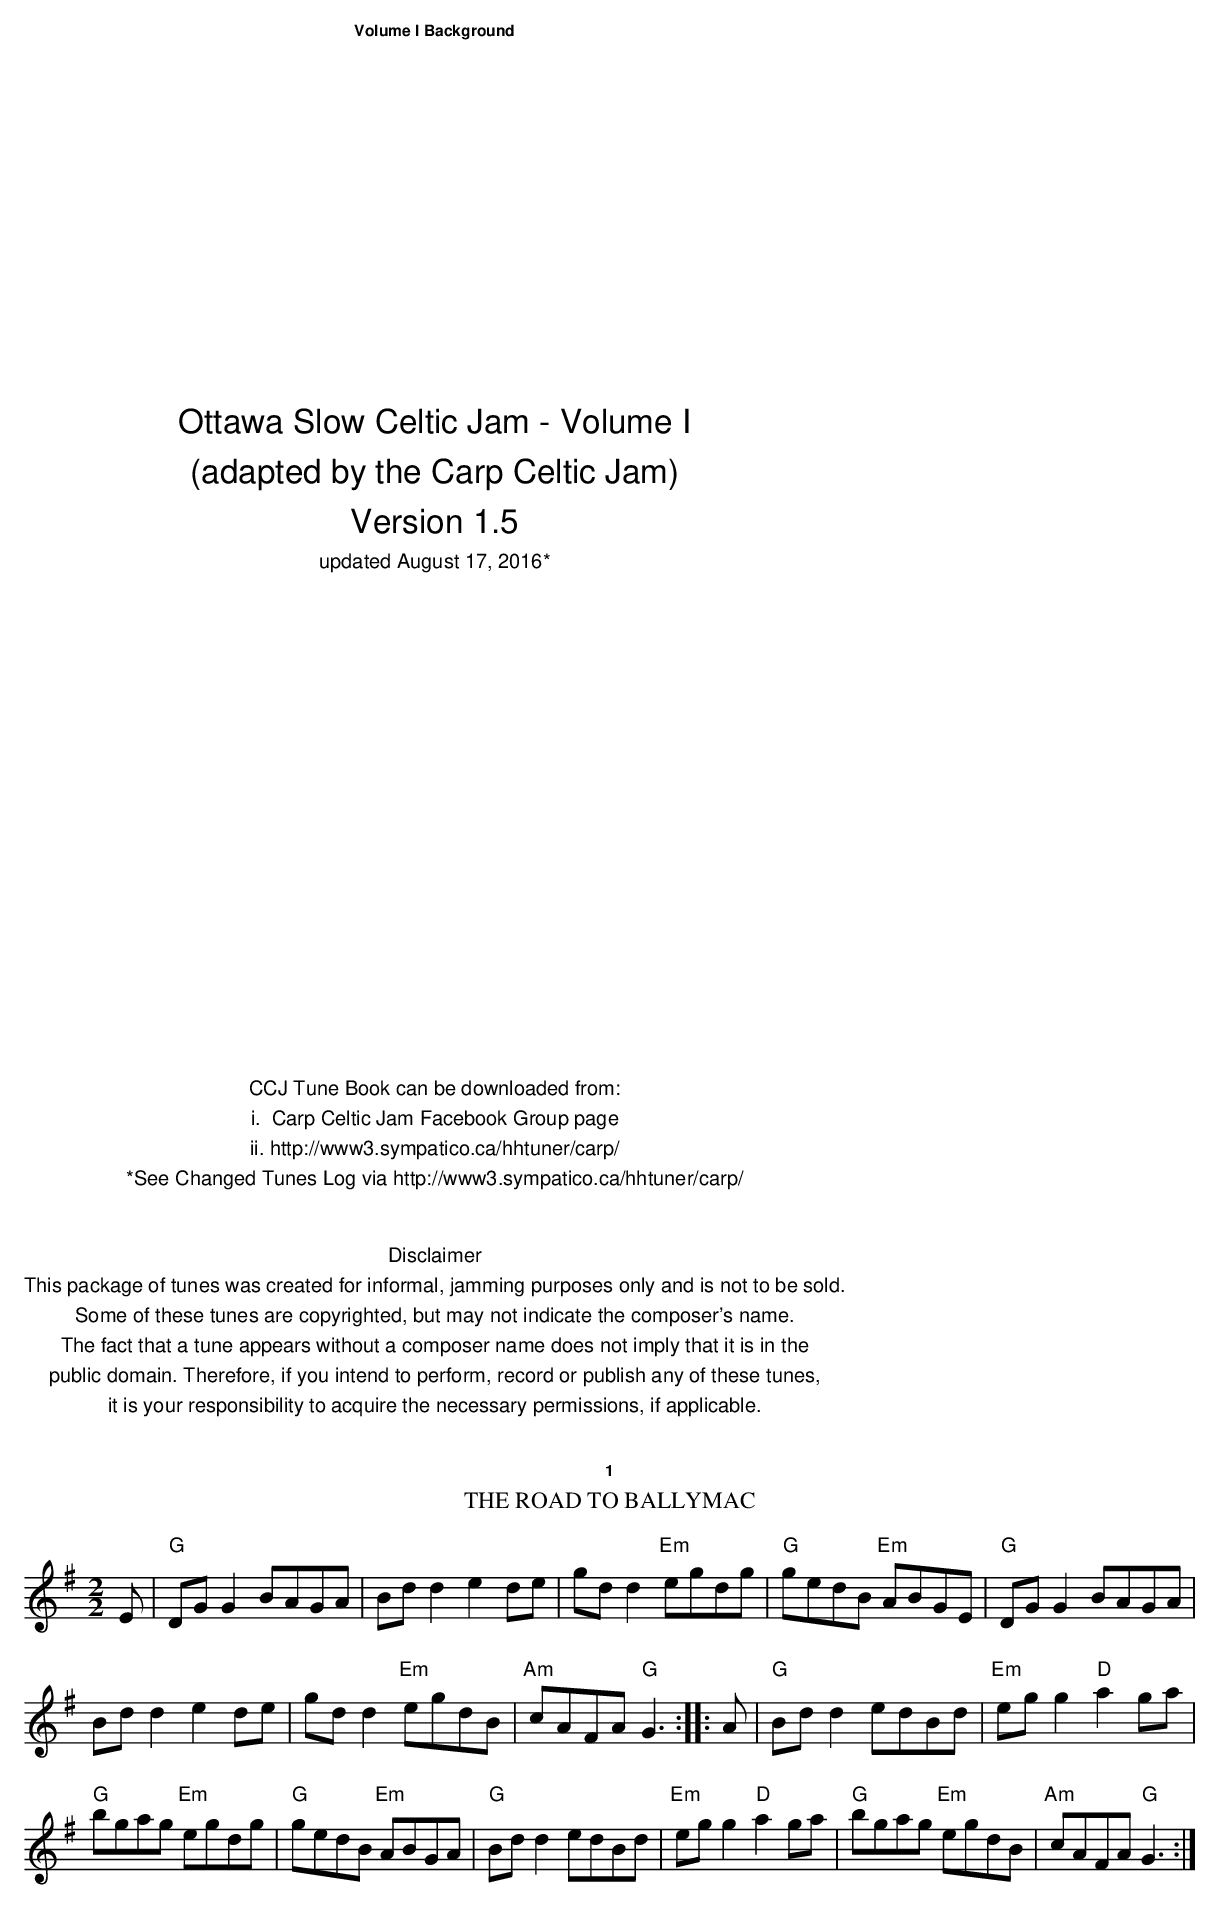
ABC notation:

X:1
T:The Road to Ballymac
M:2/2
L:1/8
K:G
E| "G"DGG2 BAGA|Bdd2 e2de|gdd2 "Em"egdg|\
"G"gedB "Em"ABGE| "G"DGG2 BAGA|
Bdd2 e2de|gdd2 "Em"egdB| "Am"cAFA "G"G3::A|\
"G"Bdd2 edBd|"Em"egg2 "D"a2ga|
"G"bgag "Em"egdg|"G"gedB "Em"ABGA| "G"Bdd2 edBd|\
"Em"egg2 "D"a2ga|"G"bgag "Em"egdB| "Am"cAFA "G"G3:|
